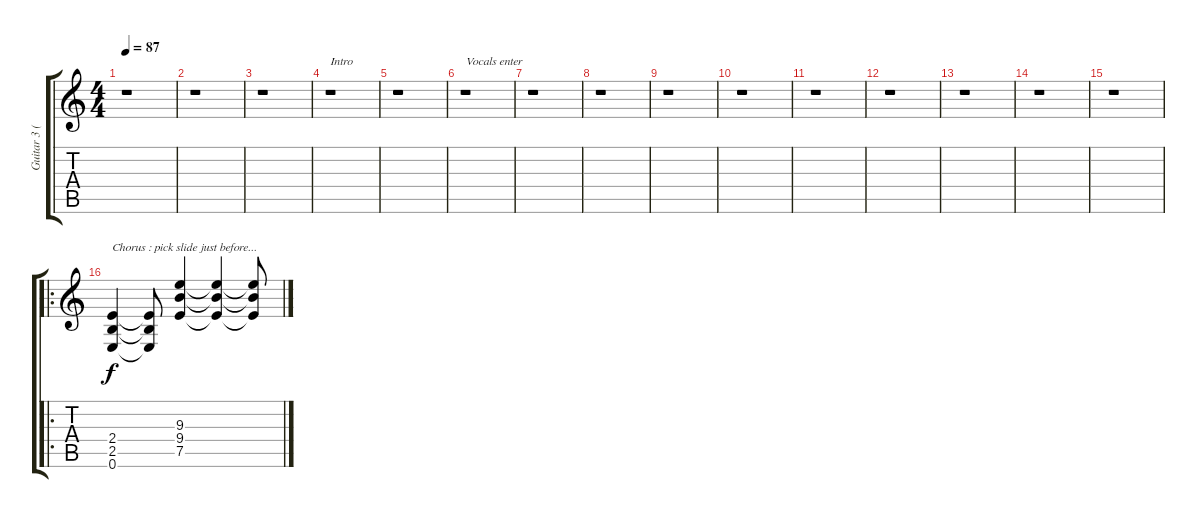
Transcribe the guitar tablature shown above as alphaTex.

\track ("Guitar 3 (distortion)" "Guitar 3 (") {instrument distortionguitar}
\staff {score tabs}
\tuning (E4 B3 G3 D3 A2 E2) {hide}
\ts (4 4)
\tempo 87
\clef g2
\ks c
r.1{txt "" dy f instrument distortionguitar} |
r.1 |
r.1 |
r.1{txt "Intro"} |
r.1 |
r.1{txt "Vocals enter"} |
r.1 |
r.1 |
r.1 |
r.1 |
r.1 |
r.1 |
r.1 |
r.1 |
r.1 |
\ro
(2.4 2.5 0.6).4{txt "Chorus : pick slide just before..."} (2.4{t} 2.5{t} 0.6{t}).8 (9.3 9.4 7.5).4 (9.3{t} 9.4{t} 7.5{t}).4 (9.3{t} 9.4{t} 7.5{t}).8
